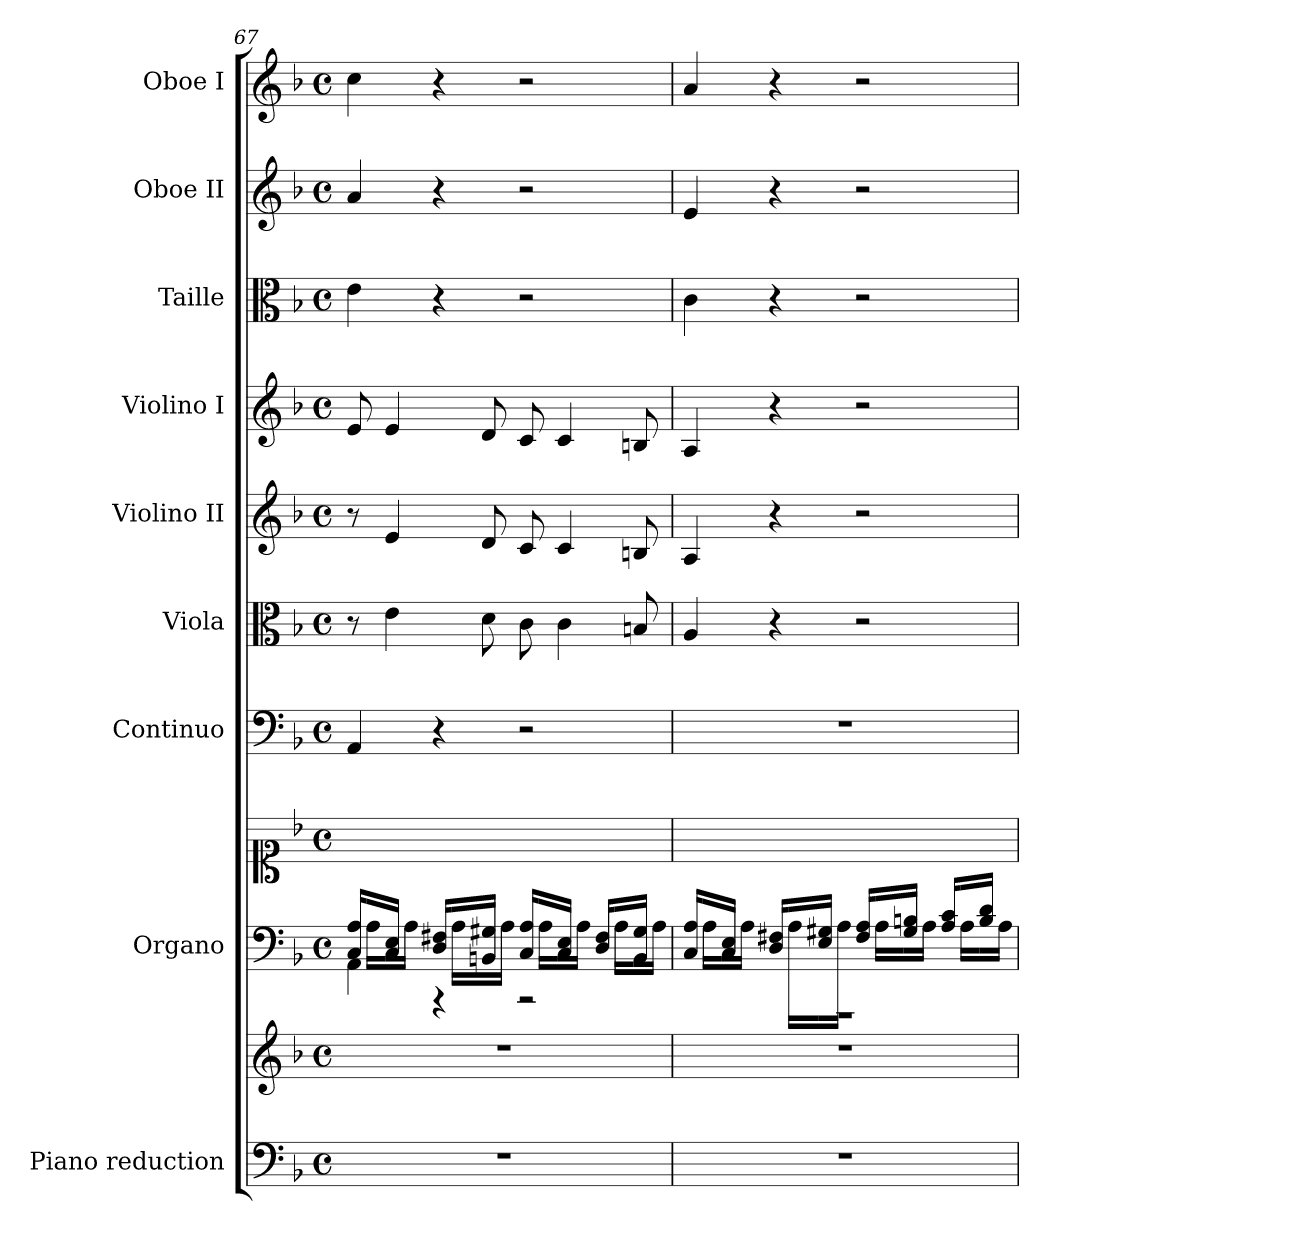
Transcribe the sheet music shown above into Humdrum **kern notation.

**kern	**kern	**kern	**kern	**kern	**kern	**kern	**kern	**kern	**kern	**kern
*part9	*part9	*part8	*part8	*part7	*part6	*part5	*part4	*part3	*part2	*part1
*staff11	*staff10	*staff9	*staff8	*staff7	*staff6	*staff5	*staff4	*staff3	*staff2	*staff1
*I"Piano reduction	*	*I"Organo	*	*I"Continuo	*I"Viola	*I"Violino II	*I"Violino I	*I"Taille	*I"Oboe II	*I"Oboe I
*I'Pno	*	*	*	*	*I'Vla	*I'Vln	*I'Vln	*	*I'Ob	*I'Ob
*clefF4	*clefG2	*clefF4	*clefC1	*clefF4	*clefC3	*clefG2	*clefG2	*clefC3	*clefG2	*clefG2
*k[b-]	*k[b-]	*k[b-]	*k[b-]	*k[b-]	*k[b-]	*k[b-]	*k[b-]	*k[b-]	*k[b-]	*k[b-]
*M4/4	*M4/4	*M4/4	*M4/4	*M4/4	*M4/4	*M4/4	*M4/4	*M4/4	*M4/4	*M4/4
*met(c)	*met(c)	*met(c)	*met(c)	*met(c)	*met(c)	*met(c)	*met(c)	*met(c)	*met(c)	*met(c)
=67	=67	=67	=67	=67	=67	=67	=67	=67	=67	=67
*	*	*^	*	*	*	*	*	*	*	*
*	*	*	*^	*	*	*	*	*	*	*	*
1r	1r	16C/ 16A/LL	16reyy	4AA\	1ryy	4AA/	8r	8r	8e/	4e\	4a/	4cc\
.	.	16rBByy	16A\LL	.	.	.	.	.	.	.	.	.
.	.	16C/ 16E/JJ	16rbyy	.	.	.	4e\	4e/	4e/	.	.	.
.	.	16ryy	16A\JJ	.	.	.	.	.	.	.	.	.
.	.	16D/ 16F#X/LL	16ryy	4rAAA	.	4r	.	.	.	4r	4r	4r
.	.	16rBByy	16A\LL	.	.	.	.	.	.	.	.	.
.	.	16BBn/ 16G#X/JJ	16rbyy	.	.	.	8d\	8d/	8d/	.	.	.
.	.	16ryy	16A\JJ	.	.	.	.	.	.	.	.	.
.	.	16C/ 16A/LL	16rBByy	2rAAA	.	2r	8c\	8c/	8c/	2r	2r	2r
.	.	16ryy	16A\LL	.	.	.	.	.	.	.	.	.
.	.	16C/ 16E/JJ	16rbyy	.	.	.	4c\	4c/	4c/	.	.	.
.	.	16ryy	16A\JJ	.	.	.	.	.	.	.	.	.
.	.	16D/ 16F#/LL	16ryy	.	.	.	.	.	.	.	.	.
.	.	16rBByy	16A\LL	.	.	.	.	.	.	.	.	.
.	.	16BB/ 16G#/JJ	16rbyy	.	.	.	8Bn/	8Bn/	8Bn/	.	.	.
.	.	16ryy	16A\JJ	.	.	.	.	.	.	.	.	.
!!LO:PB:g=z
=68	=68	=68	=68	=68	=68	=68	=68	=68	=68	=68	=68	=68
1r	1r	16C/ 16A/LL	16reyy	1rFFF	1ryy	1r	4A/	4A/	4A/	4c\	4e/	4a/
.	.	16rBByy	16A\LL	.	.	.	.	.	.	.	.	.
.	.	16C/ 16E/JJ	16rcyy	.	.	.	.	.	.	.	.	.
.	.	16ryy	16A\JJ	.	.	.	.	.	.	.	.	.
.	.	16D/ 16F#X/LL	16ryy	.	.	.	4r	4r	4r	4r	4r	4r
.	.	16rBByy	16A\LL	.	.	.	.	.	.	.	.	.
.	.	16E/ 16G#X/JJ	16reyy	.	.	.	.	.	.	.	.	.
.	.	16ryy	16A\JJ	.	.	.	.	.	.	.	.	.
.	.	16F#/ 16A/LL	16rBByy	.	.	.	2r	2r	2r	2r	2r	2r
.	.	16ryy	16A\LL	.	.	.	.	.	.	.	.	.
.	.	16G#/ 16Bn/JJ	16reyy	.	.	.	.	.	.	.	.	.
.	.	16ryy	16A\JJ	.	.	.	.	.	.	.	.	.
.	.	16A/ 16c/LL	16ryy	.	.	.	.	.	.	.	.	.
.	.	16rFyy	16A\LL	.	.	.	.	.	.	.	.	.
.	.	16B/ 16d/JJ	16rbyy	.	.	.	.	.	.	.	.	.
.	.	16ryy	16A\JJ	.	.	.	.	.	.	.	.	.
*	*	*v	*v	*v	*	*	*	*	*	*	*	*
=	=	=	=	=	=	=	=	=	=	=
*-	*-	*-	*-	*-	*-	*-	*-	*-	*-	*-
